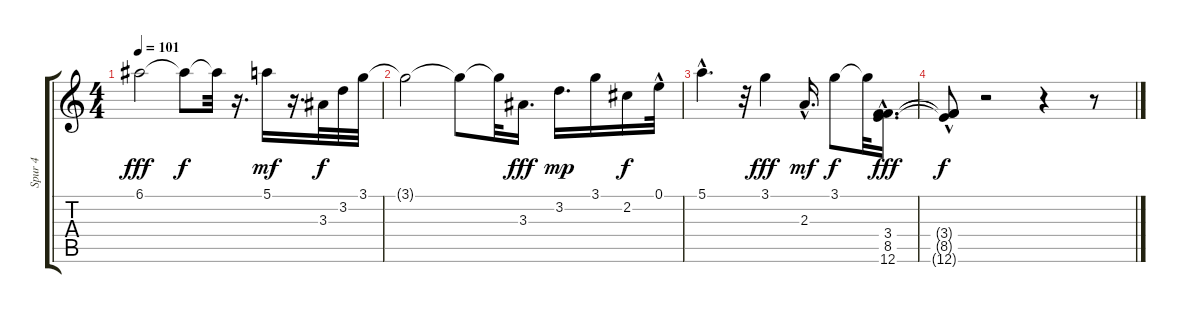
\track ("Spur 4" "Spur 4") {instrument acousticguitarsteel}
\staff {score tabs}
\tuning (E4 B3 G3 D3 A2 E2) {hide}
\ts (4 4)
\tempo 101
\clef g2
\ks c
6.1.2{dy fff} 6.1{t}.8{dy f} 6.1{t}.32 r.16{d} 5.1.16{dy mf} r.16{d} 3.3.32{dy f} 3.2.32 3.1.32 |
3.1{t}.2 3.1{t}.8 3.1{t}.32 3.3.16{d dy fff} 3.2.16{d dy mp} 3.1.16 2.2.16{dy f} 0.1{hac}.32 |
5.1{hac}.4{d} r.32 3.1.4{dy fff} 2.3{hac}.16{d dy mf} 3.1.8{dy f} 3.1{t}.32 (3.4{hac} 8.5{hac} 12.6{hac}).16{d dy fff} |
(3.4{hac t} 8.5{t} 12.6{hac t}).8{dy f} r.2 r.4 r.8
